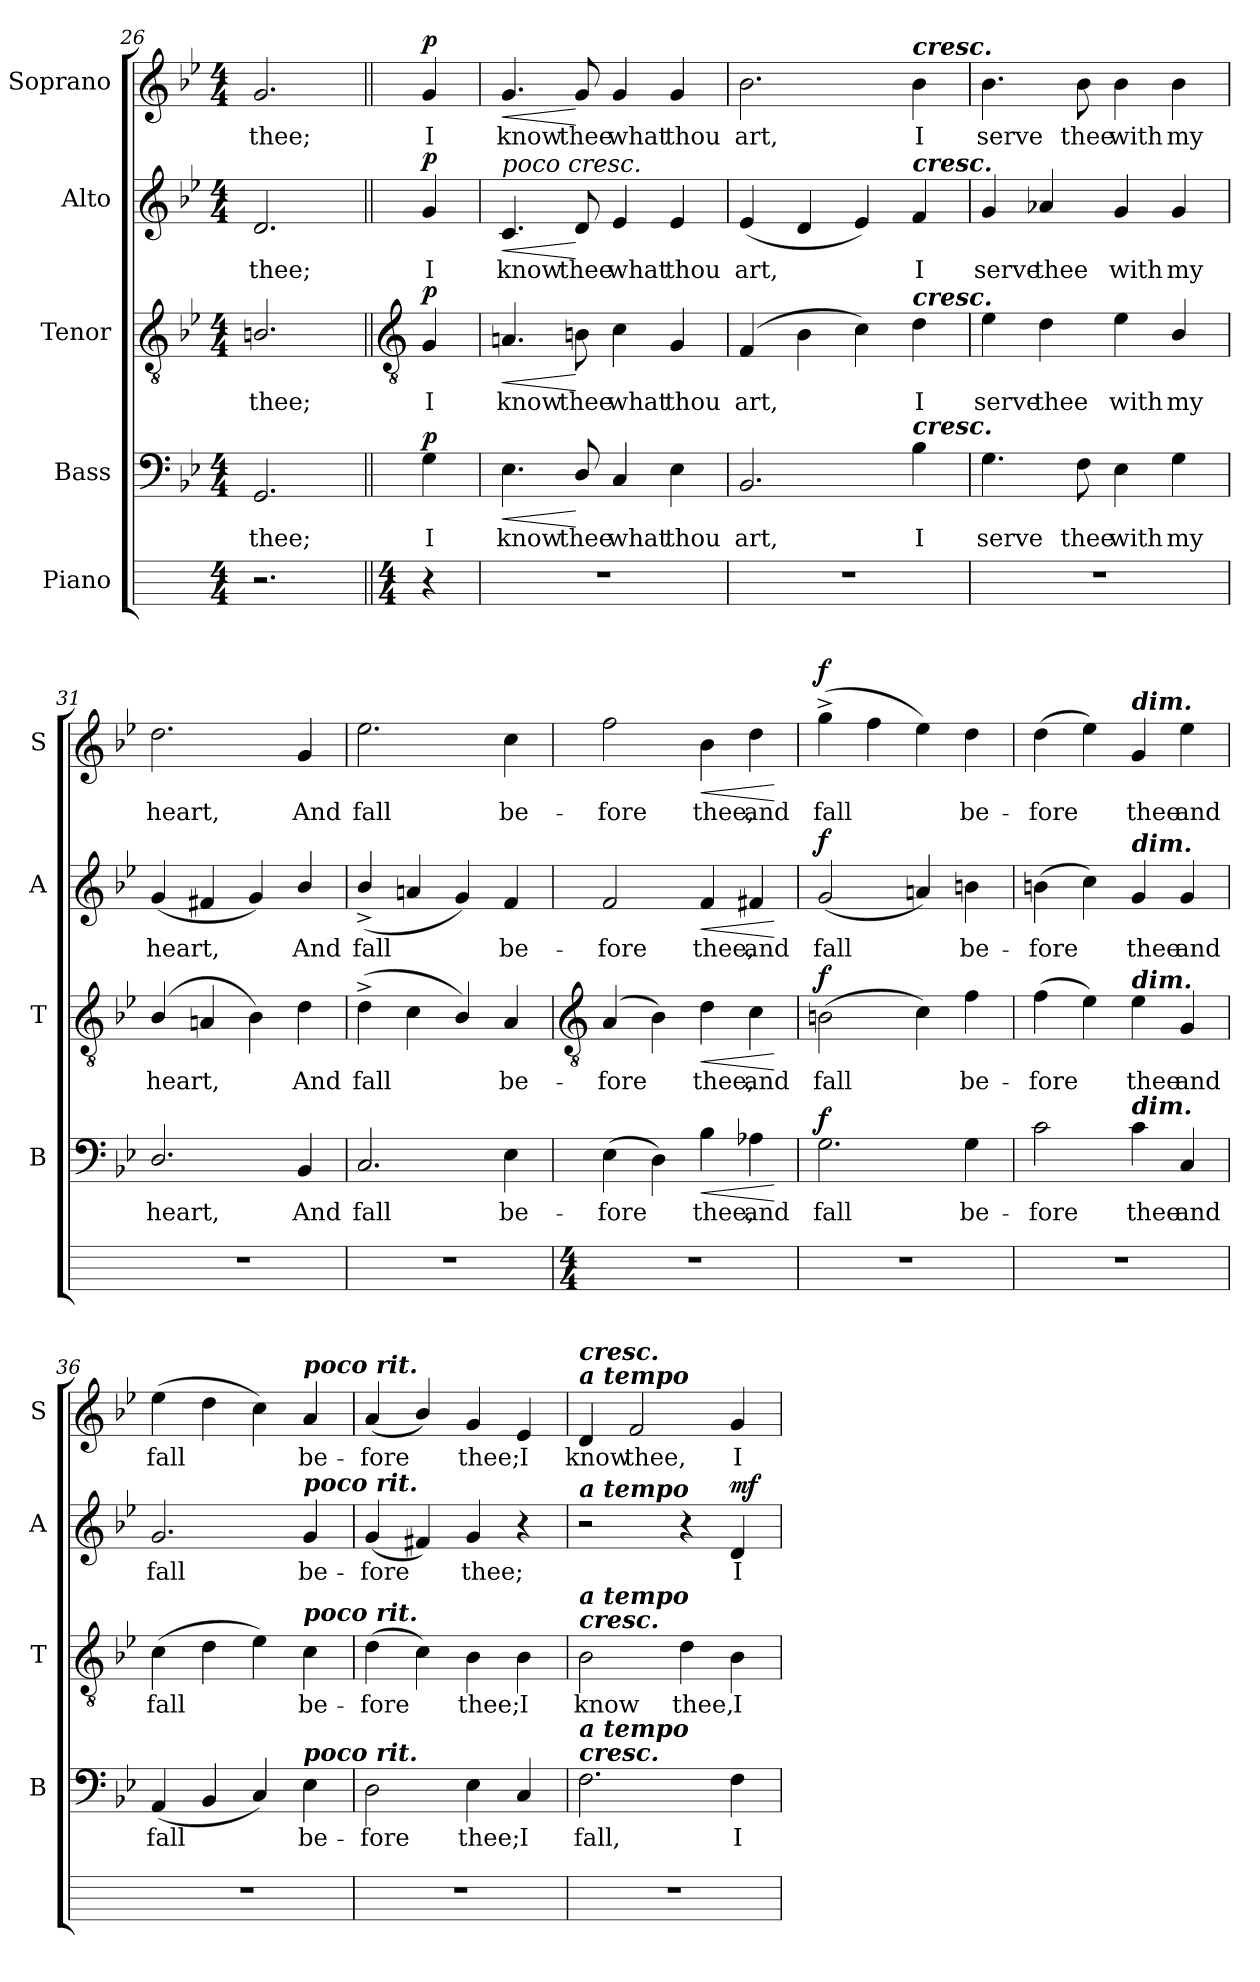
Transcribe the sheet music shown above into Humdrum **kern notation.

**kern	**kern	**text	**dynam	**kern	**text	**dynam	**kern	**text	**dynam	**kern	**text	**dynam
*part5	*part4	*part4	*part4	*part3	*part3	*part3	*part2	*part2	*part2	*part1	*part1	*part1
*staff5	*staff4	*staff4	*staff4	*staff3	*staff3	*staff3	*staff2	*staff2	*staff2	*staff1	*staff1	*staff1
*I"Piano	*I"Bass	*	*	*I"Tenor	*	*	*I"Alto	*	*	*I"Soprano	*	*
*	*I'B	*	*	*I'T	*	*	*I'A	*	*	*I'S	*	*
*	*clefF4	*	*	*clefGv2	*	*	*clefG2	*	*	*clefG2	*	*
*	*k[b-e-]	*	*	*k[b-e-]	*	*	*k[b-e-]	*	*	*k[b-e-]	*	*
*	*B-:	*	*	*B-:	*	*	*B-:	*	*	*B-:	*	*
*M4/4	*M4/4	*	*	*M4/4	*	*	*M4/4	*	*	*M4/4	*	*
=26	=26	=26	=26	=26	=26	=26	=26	=26	=26	=26	=26	=26
!	!	!LO:LY:b	!	!	!LO:LY:b	!	!	!LO:LY:b	!	!	!LO:LY:b	!
2.r	2.GG	thee;	.	2.Bn/	thee;	.	2.d	thee;	.	2.g	thee;	.
!!LO:LB:g=z
=27||	=27||	=27||	=27||	=27||	=27||	=27||	=27||	=27||	=27||	=27||	=27||	=27||
*	*	*	*	*clefGv2	*	*	*	*	*	*	*	*
*M4/4	*	*	*	*	*	*	*	*	*	*	*	*
!	!	!LO:LY:b	!LO:DY:b	!	!LO:LY:b	!LO:DY:b	!	!LO:LY:b	!LO:DY:b	!	!LO:LY:b	!LO:DY:b
4r	4G	I	p	4G	I	p	4g	I	p	4g	I	p
=28	=28	=28	=28	=28	=28	=28	=28	=28	=28	=28	=28	=28
!	!	!	!	!	!	!	!LO:TX:a:i:t=poco cresc.	!	!	!	!	!
!	!	!LO:LY:b	!LO:HP:b	!	!LO:LY:b	!LO:HP:b	!	!LO:LY:b	!LO:HP:b	!	!LO:LY:b	!LO:HP:b
1r	4.E-	know	<	4.An	know	<	4.c	know	<	4.g	know	<
!	!	!LO:LY:b	!	!	!LO:LY:b	!	!	!LO:LY:b	!	!	!LO:LY:b	!
.	8D/	thee	[	8Bn	thee	[	8d	thee	[	8g	thee	[
!	!	!LO:LY:b	!	!	!LO:LY:b	!	!	!LO:LY:b	!	!	!LO:LY:b	!
.	4C	what	.	4c	what	.	4e-	what	.	4g	what	.
!	!	!LO:LY:b	!	!	!LO:LY:b	!	!	!LO:LY:b	!	!	!LO:LY:b	!
.	4E-	thou	.	4G	thou	.	4e-	thou	.	4g	thou	.
=29	=29	=29	=29	=29	=29	=29	=29	=29	=29	=29	=29	=29
!	!	!LO:LY:b	!	!	!LO:LY:b	!	!	!LO:LY:b	!	!	!LO:LY:b	!
1r	2.BB-	art,	.	(>4F	art,	.	(<4e-	art,	.	2.b-	art,	.
.	.	.	.	4B-	.	.	4d	.	.	.	.	.
.	.	.	.	4c)	.	.	4e-)	.	.	.	.	.
!	!	!	!	!	!	!	!	!	!	!LO:TX:a:Bi:t=cresc.	!	!
!	!	!	!	!	!	!	!LO:TX:a:Bi:t=cresc.	!	!	!	!	!
!	!	!	!	!LO:TX:a:Bi:t=cresc.	!	!	!	!	!	!	!	!
!	!LO:TX:a:Bi:t=cresc.	!	!	!	!	!	!	!	!	!	!	!
!	!	!LO:LY:b	!	!	!LO:LY:b	!	!	!LO:LY:b	!	!	!LO:LY:b	!
.	4B-	I	.	4d	I	.	4f	I	.	4b-	I	.
=30	=30	=30	=30	=30	=30	=30	=30	=30	=30	=30	=30	=30
!	!	!LO:LY:b	!	!	!LO:LY:b	!	!	!LO:LY:b	!	!	!LO:LY:b	!
1r	4.G	serve	.	4e-	serve	.	4g	serve	.	4.b-	serve	.
!	!	!	!	!	!LO:LY:b	!	!	!LO:LY:b	!	!	!	!
.	.	.	.	4d	thee	.	4a-X	thee	.	.	.	.
!	!	!LO:LY:b	!	!	!	!	!	!	!	!	!LO:LY:b	!
.	8F	thee	.	.	.	.	.	.	.	8b-	thee	.
!	!	!LO:LY:b	!	!	!LO:LY:b	!	!	!LO:LY:b	!	!	!LO:LY:b	!
.	4E-	with	.	4e-	with	.	4g	with	.	4b-	with	.
!	!	!LO:LY:b	!	!	!LO:LY:b	!	!	!LO:LY:b	!	!	!LO:LY:b	!
.	4G	my	.	4B-/	my	.	4g	my	.	4b-	my	.
=31	=31	=31	=31	=31	=31	=31	=31	=31	=31	=31	=31	=31
!	!	!LO:LY:b	!	!	!LO:LY:b	!	!	!LO:LY:b	!	!	!LO:LY:b	!
1r	2.D/	heart,	.	(<4B-/	heart,	.	(<4g	heart,	.	2.dd	heart,	.
.	.	.	.	4An	.	.	4f#X	.	.	.	.	.
.	.	.	.	4B-)	.	.	4g)	.	.	.	.	.
!	!	!LO:LY:b	!	!	!LO:LY:b	!	!	!LO:LY:b	!	!	!LO:LY:b	!
.	4BB-	And	.	4d	And	.	4b-/	And	.	4g	And	.
=32	=32	=32	=32	=32	=32	=32	=32	=32	=32	=32	=32	=32
!	!	!LO:LY:b	!	!	!LO:LY:b	!	!	!LO:LY:b	!	!	!LO:LY:b	!
1r	2.C	fall	.	(>4d^	fall	.	(<4b-^/	fall	.	2.ee-	fall	.
.	.	.	.	4c	.	.	4an	.	.	.	.	.
.	.	.	.	4B-/)	.	.	4g)	.	.	.	.	.
!	!	!LO:LY:b	!	!	!LO:LY:b	!	!	!LO:LY:b	!	!	!LO:LY:b	!
.	4E-	be-	.	4A	be-	.	4f	be-	.	4cc	be-	.
!!LO:LB:g=z
=33	=33	=33	=33	=33	=33	=33	=33	=33	=33	=33	=33	=33
*	*	*	*	*clefGv2	*	*	*	*	*	*	*	*
*M4/4	*	*	*	*	*	*	*	*	*	*	*	*
!	!	!LO:LY:b	!	!	!LO:LY:b	!	!	!LO:LY:b	!	!	!LO:LY:b	!
1r	(>4E-	-fore	.	(<4A	-fore	.	2f	-fore	.	2ff	-fore	.
.	4D)	.	.	4B-)	.	.	.	.	.	.	.	.
!	!	!LO:LY:b	!LO:HP:b	!	!LO:LY:b	!LO:HP:b	!	!LO:LY:b	!LO:HP:b	!	!LO:LY:b	!LO:HP:b
.	4B-	thee,	<	4d	thee,	<	4f	thee,	<	4b-	thee,	<
!	!	!LO:LY:b	!	!	!LO:LY:b	!	!	!LO:LY:b	!	!	!LO:LY:b	!
.	4A-X	and	.	4c	and	.	4f#X	and	.	4dd	and	.
.	.	.	[	.	.	[	.	.	[	.	.	[
=34	=34	=34	=34	=34	=34	=34	=34	=34	=34	=34	=34	=34
!	!	!LO:LY:b	!LO:DY:b	!	!LO:LY:b	!LO:DY:b	!	!LO:LY:b	!LO:DY:b	!	!LO:LY:b	!LO:DY:b
1r	2.G	fall	f	(>2Bn	fall	f	(<2g	fall	f	(>4gg^	fall	f
.	.	.	.	.	.	.	.	.	.	4ff	.	.
.	.	.	.	4c)	.	.	4an)	.	.	4ee-)	.	.
!	!	!LO:LY:b	!	!	!LO:LY:b	!	!	!LO:LY:b	!	!	!LO:LY:b	!
.	4G	be-	.	4f	be-	.	4bn	be-	.	4dd	be-	.
=35	=35	=35	=35	=35	=35	=35	=35	=35	=35	=35	=35	=35
!	!	!LO:LY:b	!	!	!LO:LY:b	!	!	!LO:LY:b	!	!	!LO:LY:b	!
1r	2c	-fore	.	(>4f	-fore	.	(>4bn	-fore	.	(>4dd	-fore	.
.	.	.	.	4e-)	.	.	4cc)	.	.	4ee-)	.	.
!	!	!	!	!	!	!	!	!	!	!LO:TX:a:Bi:t=dim.	!	!
!	!	!	!	!	!	!	!LO:TX:a:Bi:t=dim.	!	!	!	!	!
!	!	!	!	!LO:TX:a:Bi:t=dim.	!	!	!	!	!	!	!	!
!	!LO:TX:a:Bi:t=dim.	!	!	!	!	!	!	!	!	!	!	!
!	!	!LO:LY:b	!	!	!LO:LY:b	!	!	!LO:LY:b	!	!	!LO:LY:b	!
.	4c	thee	.	4e-	thee	.	4g	thee	.	4g	thee	.
!	!	!LO:LY:b	!	!	!LO:LY:b	!	!	!LO:LY:b	!	!	!LO:LY:b	!
.	4C	and	.	4G	and	.	4g	and	.	4ee-	and	.
=36	=36	=36	=36	=36	=36	=36	=36	=36	=36	=36	=36	=36
!	!	!LO:LY:b	!	!	!LO:LY:b	!	!	!LO:LY:b	!	!	!LO:LY:b	!
1r	(<4AA	fall	.	(>4c	fall	.	2.g	fall	.	(>4ee-	fall	.
.	4BB-	.	.	4d	.	.	.	.	.	4dd	.	.
.	4C)	.	.	4e-)	.	.	.	.	.	4cc)	.	.
!	!	!	!	!	!	!	!	!	!	!LO:TX:a:Bi:t=poco rit.	!	!
!	!	!	!	!	!	!	!LO:TX:a:Bi:t=poco rit.	!	!	!	!	!
!	!	!	!	!LO:TX:a:Bi:t=poco rit.	!	!	!	!	!	!	!	!
!	!LO:TX:a:Bi:t=poco rit.	!	!	!	!	!	!	!	!	!	!	!
!	!	!LO:LY:b	!	!	!LO:LY:b	!	!	!LO:LY:b	!	!	!LO:LY:b	!
.	4E-	be-	.	4c	be-	.	4g	be-	.	4a	be-	.
=37	=37	=37	=37	=37	=37	=37	=37	=37	=37	=37	=37	=37
!	!	!LO:LY:b	!	!	!LO:LY:b	!	!	!LO:LY:b	!	!	!LO:LY:b	!
1r	2D	-fore	.	(>4d	-fore	.	(<4g	-fore	.	(<4a	-fore	.
.	.	.	.	4c)	.	.	4f#X)	.	.	4b-/)	.	.
!	!	!LO:LY:b	!	!	!LO:LY:b	!	!	!LO:LY:b	!	!	!LO:LY:b	!
.	4E-	thee;	.	4B-	thee;	.	4g	thee;	.	4g	thee;	.
!	!	!LO:LY:b	!	!	!LO:LY:b	!	!	!	!	!	!LO:LY:b	!
.	4C	I	.	4B-	I	.	4r	.	.	4e-	I	.
=38	=38	=38	=38	=38	=38	=38	=38	=38	=38	=38	=38	=38
!	!	!	!	!	!	!	!	!	!	!LO:TX:a:Bi:t=a tempo	!	!
!	!	!	!	!	!	!	!	!	!	!LO:TX:a:Bi:t=cresc.	!	!
!	!	!	!	!	!	!	!LO:TX:a:Bi:t=a tempo	!	!	!	!	!
!	!	!	!	!LO:TX:a:Bi:t=cresc.	!	!	!	!	!	!	!	!
!	!	!	!	!LO:TX:a:Bi:t=a tempo	!	!	!	!	!	!	!	!
!	!LO:TX:a:Bi:t=cresc.	!	!	!	!	!	!	!	!	!	!	!
!	!LO:TX:a:Bi:t=a tempo	!	!	!	!	!	!	!	!	!	!	!
!	!	!LO:LY:b	!	!	!LO:LY:b	!	!	!	!	!	!LO:LY:b	!
1r	2.F	fall,	.	2B-	know	.	2r	.	.	4d	know	.
!	!	!	!	!	!	!	!	!	!	!	!LO:LY:b	!
.	.	.	.	.	.	.	.	.	.	2f	thee,	.
!	!	!	!	!	!LO:LY:b	!	!	!	!	!	!	!
.	.	.	.	4d	thee,	.	4r	.	.	.	.	.
!	!	!LO:LY:b	!	!	!LO:LY:b	!	!	!LO:LY:b	!LO:DY:b	!	!LO:LY:b	!
.	4F	I	.	4B-	I	.	4d	I	mf	4g	I	.
=	=	=	=	=	=	=	=	=	=	=	=	=
*-	*-	*-	*-	*-	*-	*-	*-	*-	*-	*-	*-	*-
